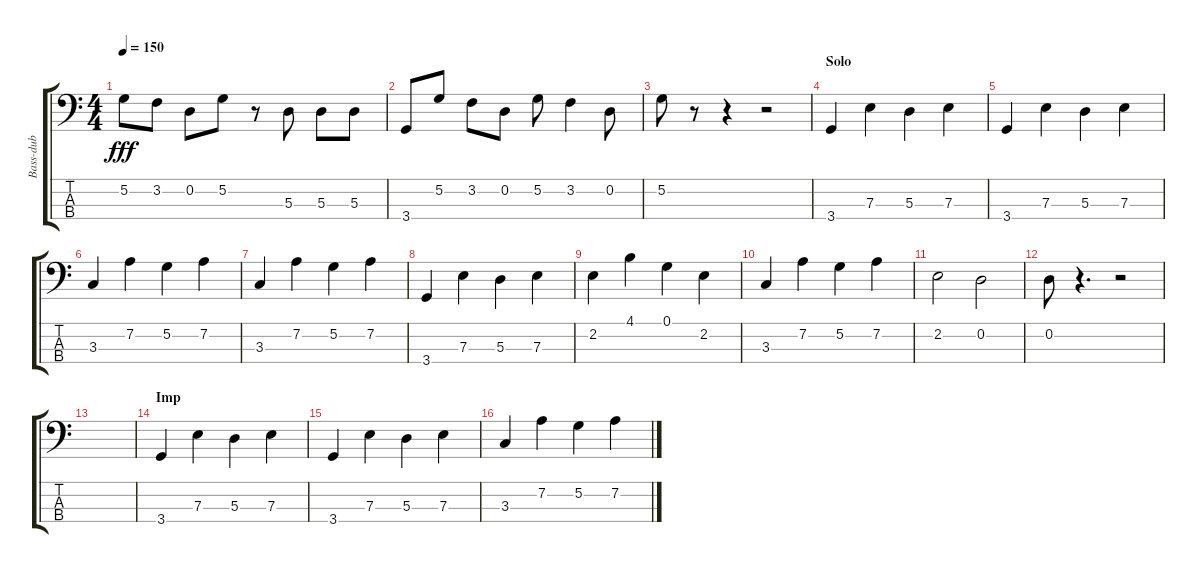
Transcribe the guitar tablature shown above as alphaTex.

\track ("Bass-dub" "Bass-dub") {instrument acousticbass}
\staff {score tabs}
\tuning (G2 D2 A1 E1) {hide}
\ts (4 4)
\tempo 150
\clef f4
\ks c
5.2.8{dy fff} 3.2.8 0.2.8 5.2.8 r.8 5.3.8 5.3.8 5.3.8 |
3.4.8 5.2.8 3.2.8 0.2.8 5.2.8 3.2.4 0.2.8 |
5.2.8 r.8 r.4 r.2 |
\section ("" "Solo")
3.4.4 7.3.4 5.3.4 7.3.4 |
3.4.4 7.3.4 5.3.4 7.3.4 |
3.3.4 7.2.4 5.2.4 7.2.4 |
3.3.4 7.2.4 5.2.4 7.2.4 |
3.4.4 7.3.4 5.3.4 7.3.4 |
2.2.4 4.1.4 0.1.4 2.2.4 |
3.3.4 7.2.4 5.2.4 7.2.4 |
2.2.2 0.2.2 |
0.2.8 r.4{d} r.2 |
|
\section ("" "Imp")
3.4.4 7.3.4 5.3.4 7.3.4 |
3.4.4 7.3.4 5.3.4 7.3.4 |
3.3.4 7.2.4 5.2.4 7.2.4
